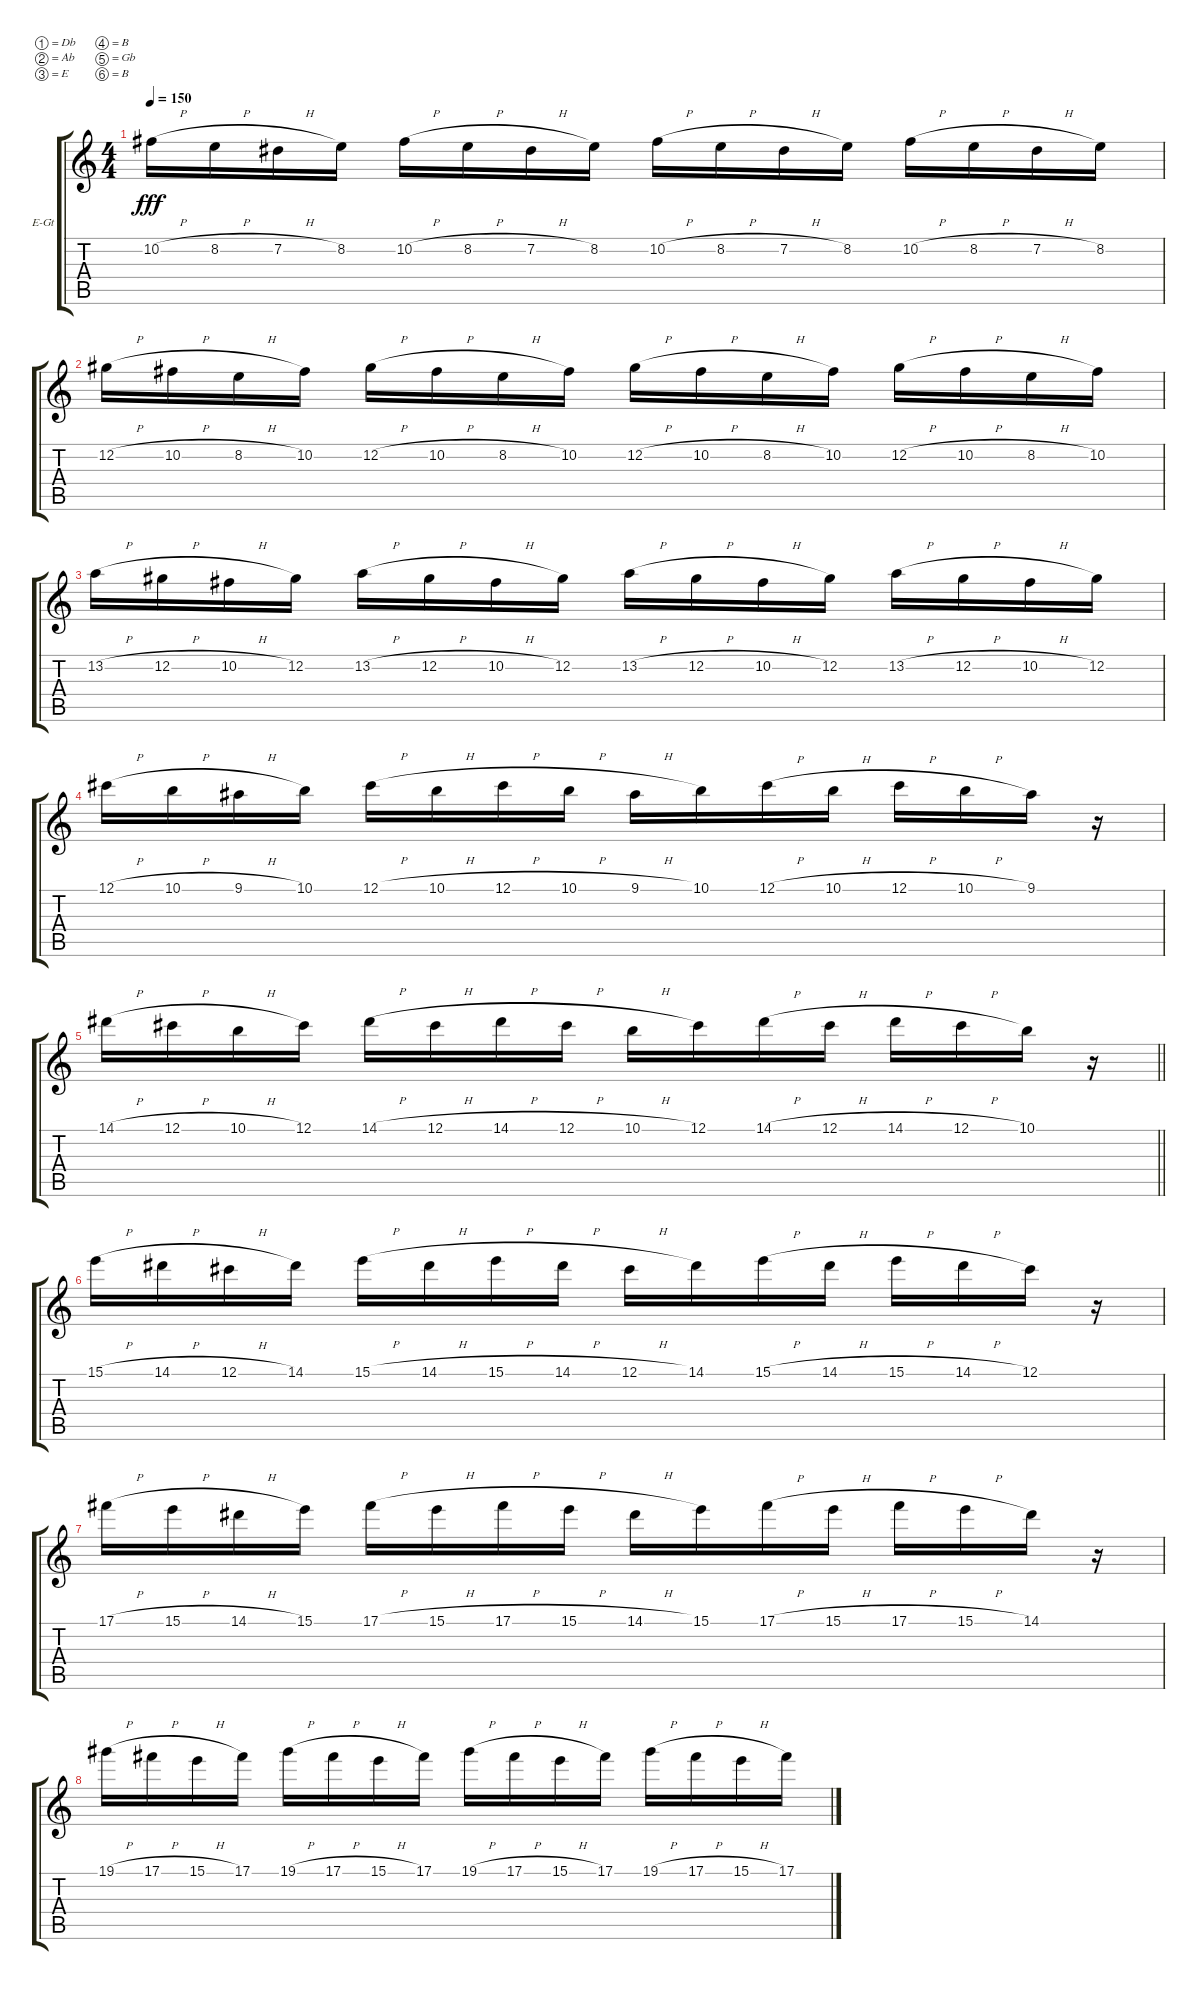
\bracketExtendMode groupsimilarinstruments
\firstSystemTrackNameOrientation horizontal
\otherSystemsTrackNameOrientation horizontal
\track ("Robb Flynn (Distorted)" "E-Gt") {instrument distortionguitar}
\staff {score tabs}
\tuning (Db4 Ab3 E3 B2 Gb2 B1)
\ts (4 4)
\tempo 150
\clef g2
\ks c
10.2{h}.16{dy fff} 8.2{h}.16 7.2{h}.16 8.2.16 10.2{h}.16 8.2{h}.16 7.2{h}.16 8.2.16 10.2{h}.16 8.2{h}.16 7.2{h}.16 8.2.16 10.2{h}.16 8.2{h}.16 7.2{h}.16 8.2.16 |
12.2{h}.16 10.2{h}.16 8.2{h}.16 10.2.16 12.2{h}.16 10.2{h}.16 8.2{h}.16 10.2.16 12.2{h}.16 10.2{h}.16 8.2{h}.16 10.2.16 12.2{h}.16 10.2{h}.16 8.2{h}.16 10.2.16 |
13.2{h}.16 12.2{h}.16 10.2{h}.16 12.2.16 13.2{h}.16 12.2{h}.16 10.2{h}.16 12.2.16 13.2{h}.16 12.2{h}.16 10.2{h}.16 12.2.16 13.2{h}.16 12.2{h}.16 10.2{h}.16 12.2.16 |
12.1{h}.16 10.1{h}.16 9.1{h}.16 10.1.16 12.1{h}.16 10.1{h}.16 12.1{h}.16 10.1{h}.16 9.1{h}.16 10.1.16 12.1{h}.16 10.1{h}.16 12.1{h}.16 10.1{h}.16 9.1.16 r.16 |
\barLineRight lightlight
14.1{h}.16 12.1{h}.16 10.1{h}.16 12.1.16 14.1{h}.16 12.1{h}.16 14.1{h}.16 12.1{h}.16 10.1{h}.16 12.1.16 14.1{h}.16 12.1{h}.16 14.1{h}.16 12.1{h}.16 10.1.16 r.16 |
15.1{h}.16 14.1{h}.16 12.1{h}.16 14.1.16 15.1{h}.16 14.1{h}.16 15.1{h}.16 14.1{h}.16 12.1{h}.16 14.1.16 15.1{h}.16 14.1{h}.16 15.1{h}.16 14.1{h}.16 12.1.16 r.16 |
17.1{h}.16 15.1{h}.16 14.1{h}.16 15.1.16 17.1{h}.16 15.1{h}.16 17.1{h}.16 15.1{h}.16 14.1{h}.16 15.1.16 17.1{h}.16 15.1{h}.16 17.1{h}.16 15.1{h}.16 14.1.16 r.16 |
19.1{h}.16 17.1{h}.16 15.1{h}.16 17.1.16 19.1{h}.16 17.1{h}.16 15.1{h}.16 17.1.16 19.1{h}.16 17.1{h}.16 15.1{h}.16 17.1.16 19.1{h}.16 17.1{h}.16 15.1{h}.16 17.1.16
